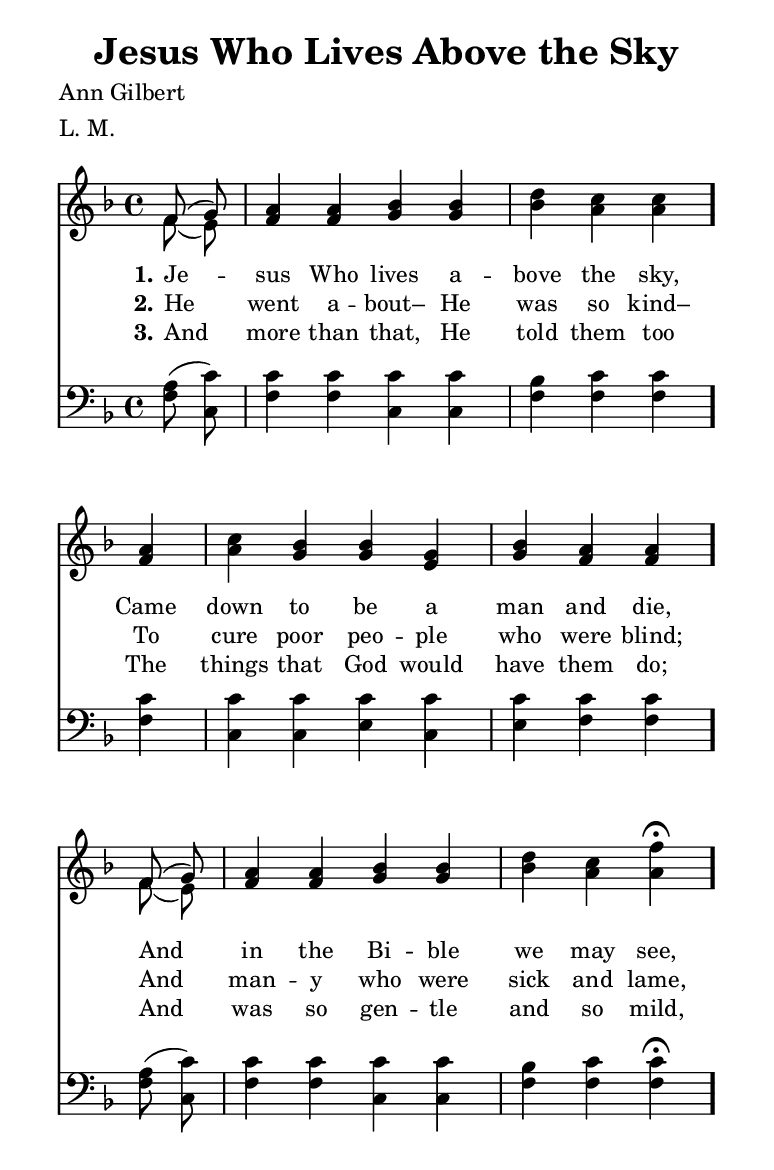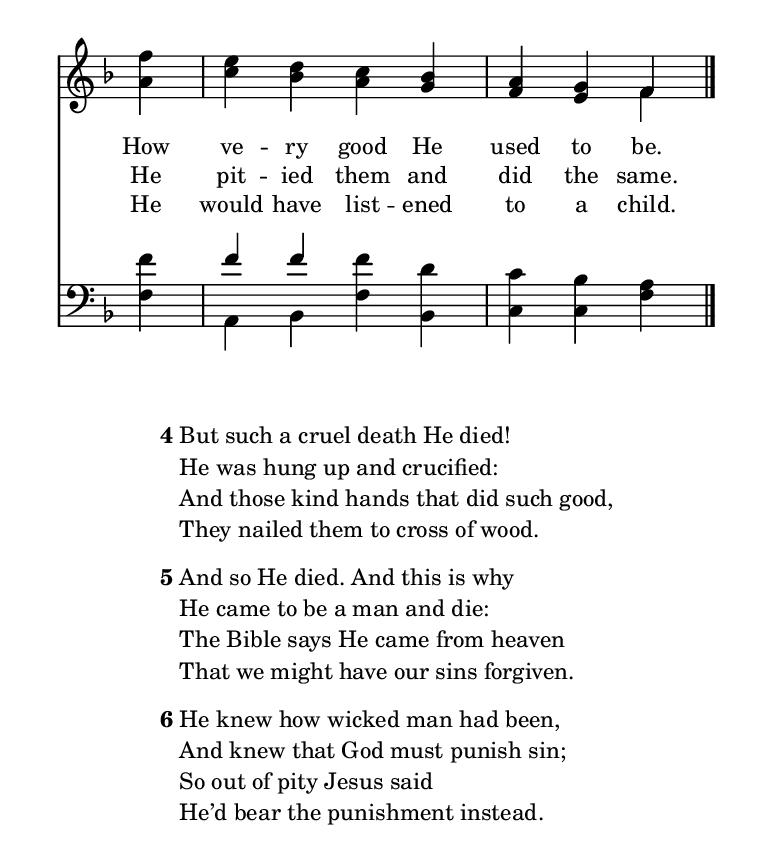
% TODO check lyrics against latest printing
\include "common/global.ily"
\paper {
  \include "common/paper.ily"
  system-count = #(cond (is-eogsized 3) (#t #f))
}

\header{
  hymnnumber = "346"
  title = "Jesus Who Lives Above the Sky"
  tunename = "Grateful Praise"
  meter = "L. M."
  poet = "Ann Gilbert"
  composer = ""
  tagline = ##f
}

ta = { \tempo 4=90 }
tb = { \tempo 4=45 }

global = {
  \include "common/overrides.ily"
  %\override Staff.TimeSignature.style = #'numbered % TODO unify with other styles
  \time 4/4
  \override Score.MetronomeMark.transparent = ##t % hide all fermata changes too
  \ta
  \key f \major
  \partial 4
  \autoBeamOff
}

notesSoprano = {
\global
\relative c' {

  f8( g) | a4 a bes bes | d c c
  a4 | c bes bes g | bes a a
  f8( g) | a4 a bes bes | d c \tb f\fermata \ta
  f4 | e d c bes | a g f

  \bar "|."

}
}

notesAlto = {
\global
\relative e' {

  f8( e) | f4 f g g | bes a a
  f4 | a g g e | g f f
  f8( e) | f4 f g g | bes a a
  a4 | c bes a g | f e f

}
}

notesTenor = {
\global
\relative a {

  a8( c) | c4 c c c | bes c c
  c4 | c c c c | c c c
  a8( c) | c4 c c c | bes c c
  f4 | f f f d | c bes a

}
}

notesBass = {
\global
\relative f {

  f8( c) | f4 f c c | f f f
  f4 | c c e c | e f f
  f8( c) | f4 f c c | f f f\fermata
  f4 | a, bes f' bes, | c c f

}
}

wordsA = \lyricmode {
\set stanza = "1."

Je -- sus Who lives a -- bove the sky, \bar "."
Came down to be a man and die, \bar "."
And in the Bi -- ble we may see, \bar "."
How ve -- ry good He used to be. \bar "."

}

wordsB = \lyricmode {
\set stanza = "2."

He went a -- bout– He was so kind–
To cure poor peo -- ple who were blind;
And man -- y who were sick and lame,
He pit -- ied them and did the same.

}

wordsC = \lyricmode {
\set stanza = "3."

And more than that, He told them too
The things that God would have them do;
And was so gen -- tle and so mild,
He would have list -- ened to a child.

}

wordsD = \markuplist {

\line { But such a cruel death He died! }
\line { He was hung up and crucified: }
\line { And those kind hands that did such good, }
\line { They nailed them to cross of wood. }

}

wordsE = \markuplist {

\line { And so He died. And this is why }
\line { He came to be a man and die: }
\line { The Bible says He came from heaven }
\line { That we might have our sins forgiven. }

}

wordsF = \markuplist {

\line { He knew how wicked man had been, }
\line { And knew that God must punish sin; }
\line { So out of pity Jesus said }
\line { He’d bear the punishment instead. }

}

\score {
  \context ChoirStaff <<
    \context Staff = upper <<
      \set Staff.autoBeaming = ##f
      \set ChoirStaff.systemStartDelimiter = #'SystemStartBar
      \set ChoirStaff.printPartCombineTexts = ##f
      \partcombine #'(2 . 9) \notesSoprano \notesAlto
      \context NullVoice = sopranos { \voiceOne << \notesSoprano >> }
      \context NullVoice = altos { \voiceTwo << \notesAlto >> }
      \context Lyrics = one   \lyricsto sopranos \wordsA
      \context Lyrics = two   \lyricsto sopranos \wordsB
      \context Lyrics = three \lyricsto sopranos \wordsC
    >>
    \context Staff = men <<
      \set Staff.autoBeaming = ##f
      \clef bass
      \set ChoirStaff.printPartCombineTexts = ##f
      \partcombine #'(2 . 9) \notesTenor \notesBass
      \context NullVoice = tenors { \voiceOne << \notesTenor >> }
      \context NullVoice = basses { \voiceTwo << \notesBass >> }
    >>
  >>
  \layout {
    \include "common/layout.ily"
  }
  \midi{
    \include "common/midi.ily"
  }
}

\noPageBreak

\markup { \fill-line { \column {
  \line{ \bold 4 \column { \wordsD } } \combine \null \vspace #0.4
  \line{ \bold 5 \column { \wordsE } } \combine \null \vspace #0.4
  \line{ \bold 6 \column { \wordsF } }
  \vspace #3
} } }

\version "2.19.49"  % necessary for upgrading to future LilyPond versions.

% vi:set et ts=2 sw=2 ai nocindent syntax=lilypond:
